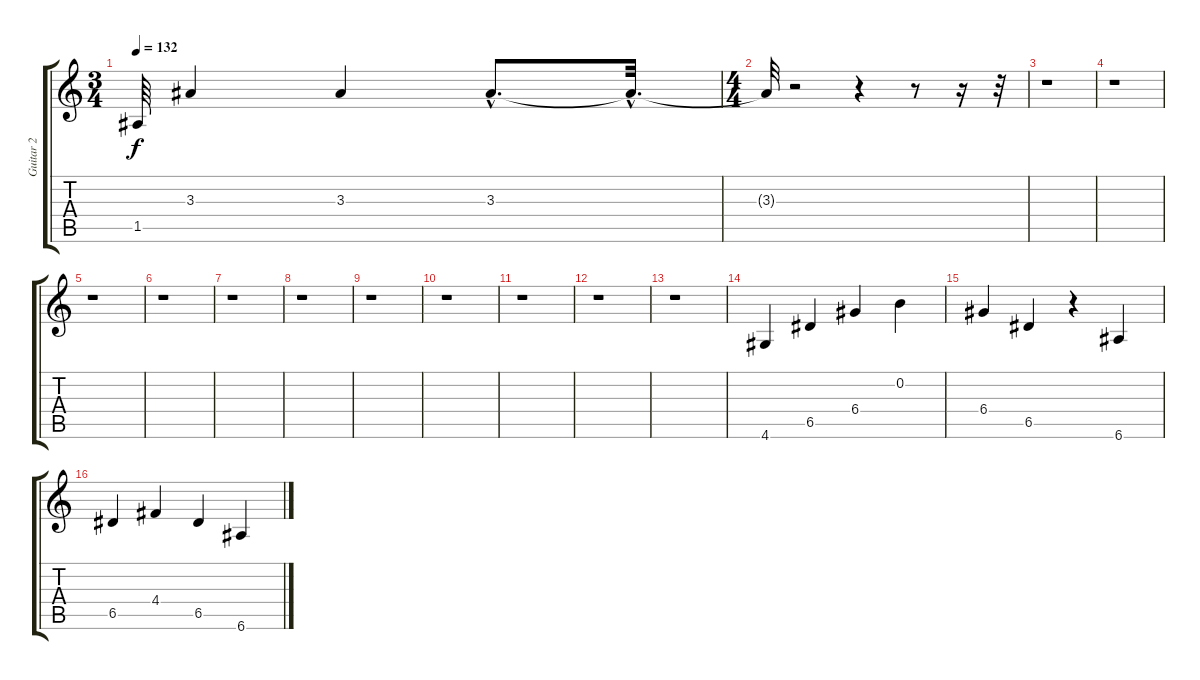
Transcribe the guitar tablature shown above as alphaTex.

\track ("Guitar 2" "Guitar 2") {instrument electricguitarclean}
\staff {score tabs}
\tuning (E4 B3 G3 D3 A2 E2) {hide}
\ts (3 4)
\tempo 132
\clef g2
\ks c
1.5.64{dy f} 3.3.4 3.3.4 3.3{hac}.8{d} 3.3{hac t}.32{d} |
\ts (4 4)
3.3{t}.32 r.2 r.4 r.8 r.16 r.32 |
r.1 |
r.1 |
r.1 |
r.1 |
r.1 |
r.1 |
r.1 |
r.1 |
r.1 |
r.1 |
r.1 |
4.6.4 6.5.4 6.4.4 0.2.4 |
6.4.4 6.5.4 r.4 6.6.4 |
6.5.4 4.4.4 6.5.4 6.6.4
